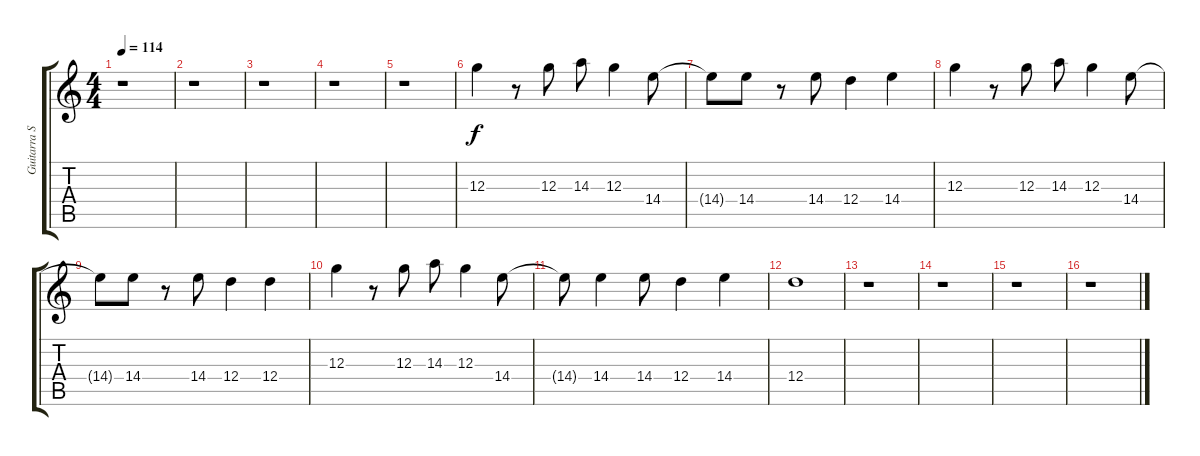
\track ("Guitarra Solo" "Guitarra S") {instrument distortionguitar}
\staff {score tabs}
\tuning (E4 B3 G3 D3 A2 E2) {hide}
\ts (4 4)
\tempo 114
\clef g2
\ks c
r.1{dy f} |
r.1 |
r.1 |
r.1 |
r.1 |
12.3.4 r.8 12.3.8 14.3.8 12.3.4 14.4.8 |
14.4{t}.8 14.4.8 r.8 14.4.8 12.4.4 14.4.4 |
12.3.4 r.8 12.3.8 14.3.8 12.3.4 14.4.8 |
14.4{t}.8 14.4.8 r.8 14.4.8 12.4.4 12.4.4 |
12.3.4 r.8 12.3.8 14.3.8 12.3.4 14.4.8 |
14.4{t}.8 14.4.4 14.4.8 12.4.4 14.4.4 |
12.4.1 |
r.1 |
r.1 |
r.1 |
r.1
